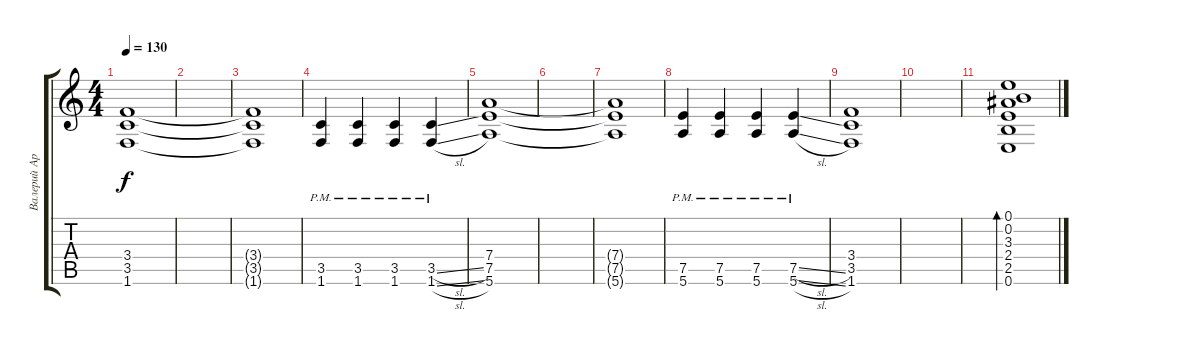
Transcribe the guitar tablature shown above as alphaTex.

\track ("Валерий Аркадин" "Валерий Ар") {instrument electricguitarjazz}
\staff {score tabs}
\tuning (E4 B3 G3 D3 A2 E2) {hide}
\ts (4 4)
\tempo 130
\clef g2
\ks c
(3.4 3.5 1.6).1{dy f} |
|
(3.4{t} 3.5{t} 1.6{t}).1 |
(3.5{pm} 1.6{pm}).4 (3.5{pm} 1.6{pm}).4 (3.5{pm} 1.6{pm}).4 (3.5{sl pm} 1.6{sl pm}).4 |
(7.4 7.5 5.6).1 |
|
(7.4{t} 7.5{t} 5.6{t}).1 |
(7.5{pm} 5.6{pm}).4 (7.5{pm} 5.6{pm}).4 (7.5{pm} 5.6{pm}).4 (7.5{sl pm} 5.6{sl pm}).4 |
(3.4 3.5 1.6).1 |
|
(0.1 0.2 3.3 2.4 2.5 0.6).1{bd 120}
